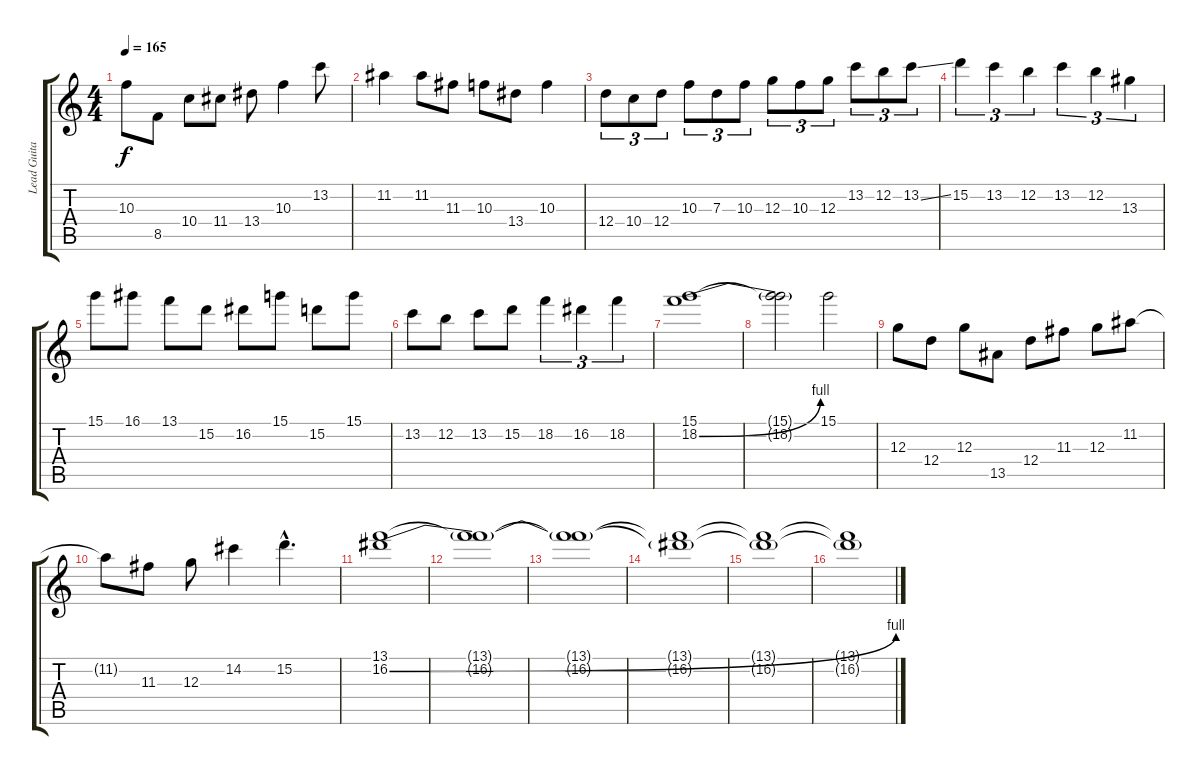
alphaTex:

\track ("Lead Guitar I" "Lead Guita") {instrument distortionguitar}
\staff {score tabs}
\tuning (E4 B3 G3 D3 A2 E2) {hide}
\ts (4 4)
\tempo 165
\clef g2
\ks c
10.3{t}.8{dy f} 8.5.8 10.4.8 11.4.8 13.4.8 10.3.4 13.2.8 |
11.2.4 11.2.8 11.3.8 10.3.8 13.4.8 10.3.4 |
12.4.8{tu (3 2)} 10.4.8{tu (3 2)} 12.4.8{tu (3 2)} 10.3.8{tu (3 2)} 7.3.8{tu (3 2)} 10.3.8{tu (3 2)} 12.3.8{tu (3 2)} 10.3.8{tu (3 2)} 12.3.8{tu (3 2)} 13.2.8{tu (3 2)} 12.2.8{tu (3 2)} 13.2{ss}.8{tu (3 2)} |
15.2.4{tu (3 2)} 13.2.4{tu (3 2)} 12.2.4{tu (3 2)} 13.2.4{tu (3 2)} 12.2.4{tu (3 2)} 13.3.4{tu (3 2)} |
15.1.8 16.1.8 13.1.8 15.2.8 16.2.8 15.1.8 15.2.8 15.1.8 |
13.2.8 12.2.8 13.2.8 15.2.8 18.2.4{tu (3 2)} 16.2.4{tu (3 2)} 18.2.4{tu (3 2)} |
(15.1 18.2{be (bend 0 0 60 4)}).1 |
(15.1{t} 18.2{t}).2 15.1.2 |
12.3.8 12.4.8 12.3.8 13.5.8 12.4.8 11.3.8 12.3.8 11.2.8 |
11.2{t}.8 11.3.8 12.3.8 14.2.4 15.2{hac}.4{d} |
(13.1 16.2{be (bend 0 0 60 4)}).1 |
(13.1{t} 16.2{t}).1 |
(13.1{t} 16.2{t}).1 |
(13.1{t} 16.2{t}).1 |
(13.1{t} 16.2{t}).1 |
(13.1{t} 16.2{t}).1
